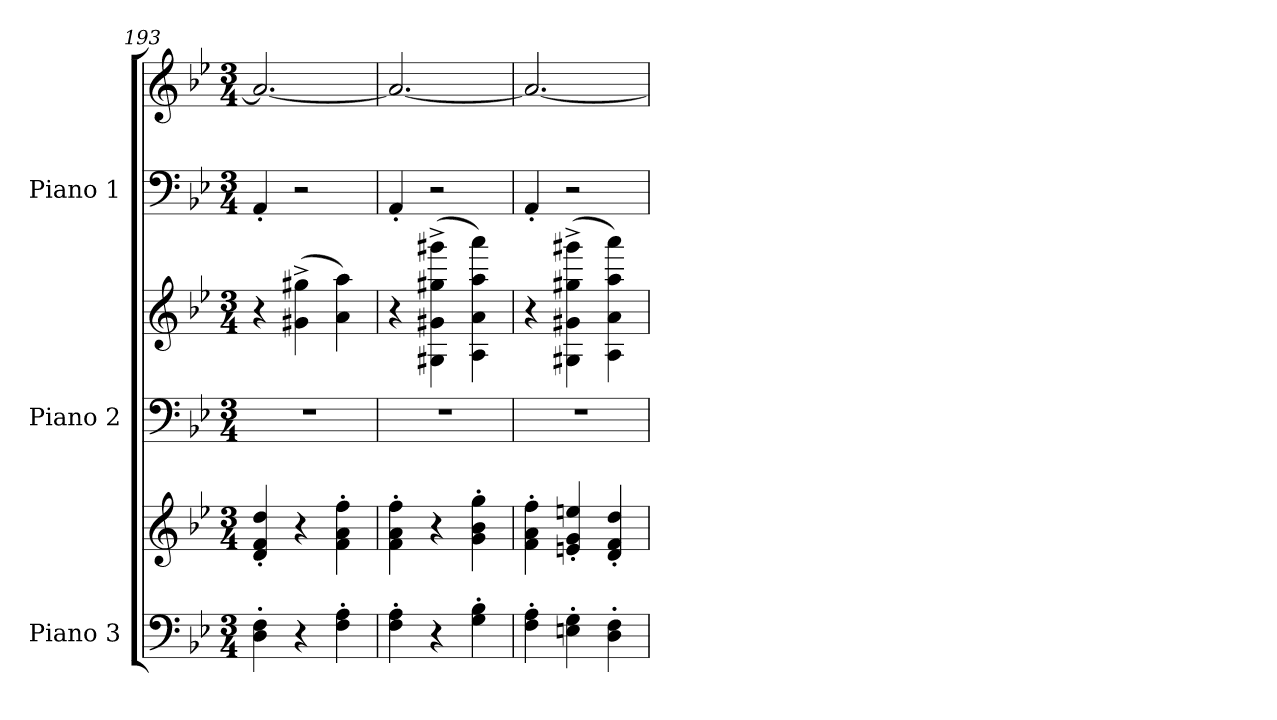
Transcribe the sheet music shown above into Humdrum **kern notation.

**kern	**kern	**kern	**kern	**kern	**kern
*part3	*part3	*part2	*part2	*part1	*part1
*staff6	*staff5	*staff4	*staff3	*staff2	*staff1
*I"Piano 3	*	*I"Piano 2	*	*I"Piano 1	*
*I'Pno. 3	*	*I'Pno. 2	*	*I'Pno. 1	*
*clefF4	*clefG2	*clefF4	*clefG2	*clefF4	*clefG2
*k[b-e-]	*k[b-e-]	*k[b-e-]	*k[b-e-]	*k[b-e-]	*k[b-e-]
*M3/4	*M3/4	*M3/4	*M3/4	*M3/4	*M3/4
=193	=193	=193	=193	=193	=193
4D\' 4F\'	4d/' 4f/' 4dd/'	2.r	4r	4AA'/	2.a/_
4r	4r	.	(>4g#X\^ 4gg#X\^	2r	.
4F\' 4A\'	4f\' 4a\' 4ff\'	.	4a\ 4aa\)	.	.
!!LO:LB:g=z
=194	=194	=194	=194	=194	=194
4F\' 4A\'	4f\' 4a\' 4ff\'	2.r	4r	4AA'/	2.a/_
4r	4r	.	(>4G#X\^ 4g#X\^ 4gg#X\^ 4ggg#X\^	2r	.
4G\' 4B-\'	4g\' 4b-\' 4gg\'	.	4A\ 4a\ 4aa\ 4aaa\)	.	.
=195	=195	=195	=195	=195	=195
4F\' 4A\'	4f\' 4a\' 4ff\'	2.r	4r	4AA'/	2.a/_
4En\' 4G\'	4en/' 4g/' 4een/'	.	(>4G#X\^ 4g#X\^ 4gg#X\^ 4ggg#X\^	2r	.
4D\' 4F\'	4d/' 4f/' 4dd/'	.	4A\ 4a\ 4aa\ 4aaa\)	.	.
=	=	=	=	=	=
*-	*-	*-	*-	*-	*-
